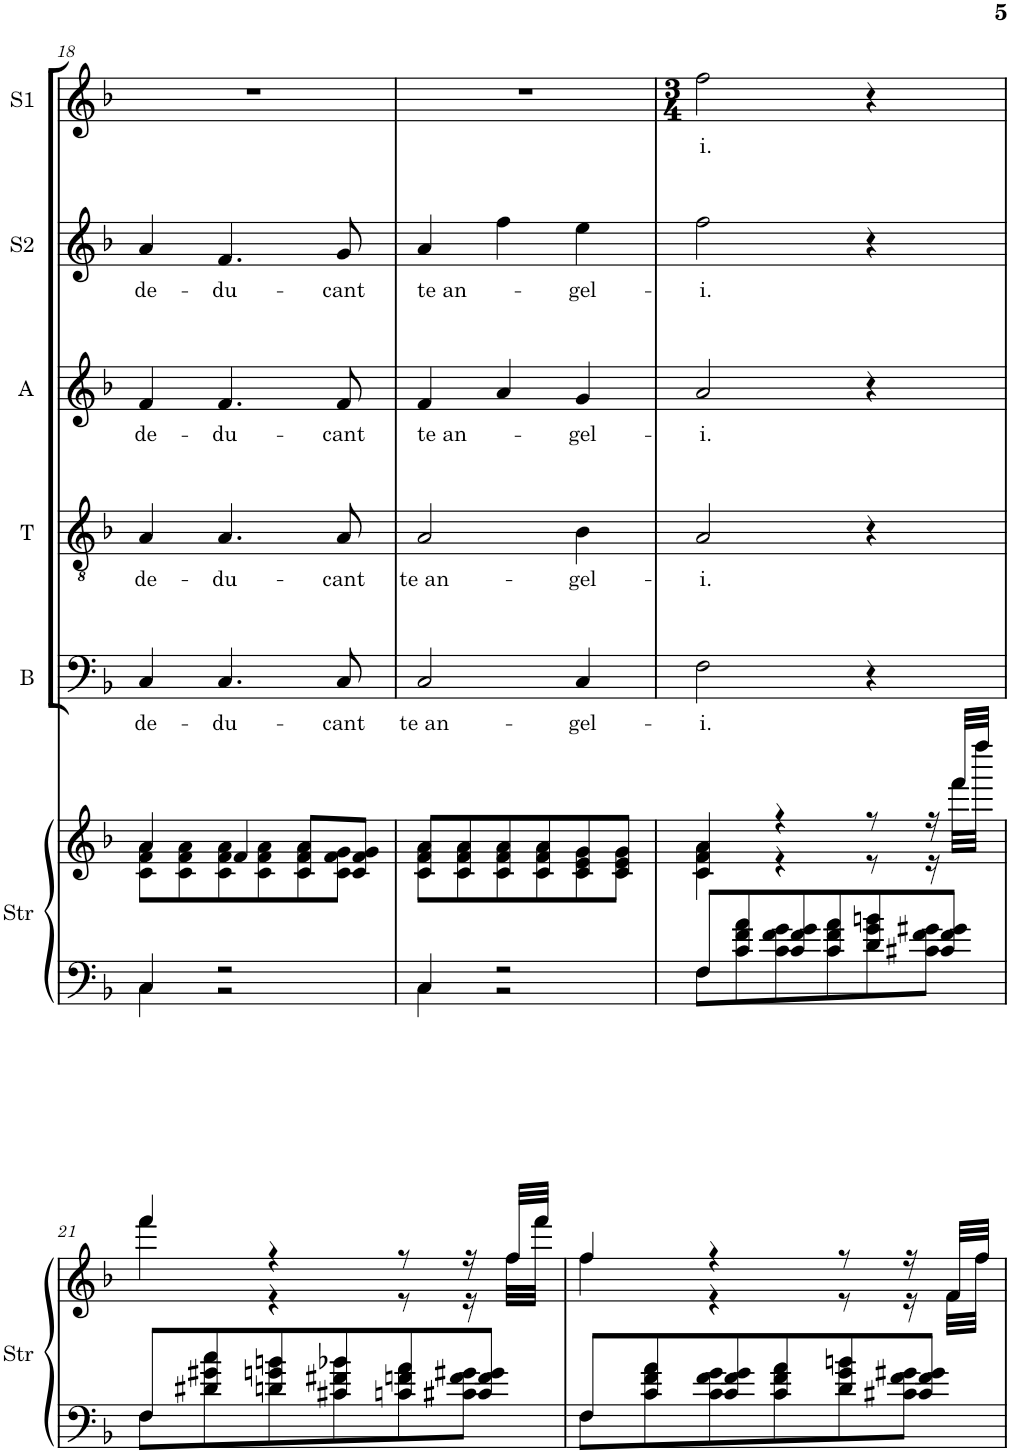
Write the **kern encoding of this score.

**kern	**kern	**kern	**text	**kern	**text	**kern	**text	**kern	**text	**kern	**text
*part6	*part6	*part5	*part5	*part4	*part4	*part3	*part3	*part2	*part2	*part1	*part1
*staff7	*staff6	*staff5	*staff5	*staff4	*staff4	*staff3	*staff3	*staff2	*staff2	*staff1	*staff1
*I"Strings	*	*I"Bass	*	*I"Tenor	*	*I"Alto	*	*I"Soprano 2	*	*I"Soprano 1	*
*I'Str	*	*I'B	*	*I'T	*	*I'A	*	*I'S2	*	*I'S1	*
!!LO:PB:g=z
*clefF4	*clefG2	*clefF4	*	*clefGv2	*	*clefG2	*	*clefG2	*	*clefG2	*
*k[b-]	*k[b-]	*k[b-]	*	*k[b-]	*	*k[b-]	*	*k[b-]	*	*k[b-]	*
*F:	*F:	*F:	*	*F:	*	*F:	*	*F:	*	*F:	*
*M3/4	*M3/4	*M3/4	*	*M3/4	*	*M3/4	*	*M3/4	*	*M3/4	*
=18	=18	=18	=18	=18	=18	=18	=18	=18	=18	=18	=18
*^	*^	*	*	*	*	*	*	*	*	*	*
!	!	!	!	!	!LO:LY:b	!	!LO:LY:b	!	!LO:LY:b	!	!LO:LY:b	!	!
4C/	4C\	4a/	8c\ 8f\ 8a\L	4C/	de-	4A/	de-	4f/	de-	4a/	de-	2.r	.
.	.	.	8c\ 8f\ 8a\	.	.	.	.	.	.	.	.	.	.
!	!	!	!	!	!LO:LY:b	!	!LO:LY:b	!	!LO:LY:b	!	!LO:LY:b	!	!
2r	2r	4f/	8c\ 8f\ 8a\	4.C/	-du-	4.A/	-du-	4.f/	-du-	4.f/	-du-	.	.
.	.	.	8c\ 8f\ 8a\	.	.	.	.	.	.	.	.	.	.
.	.	8c/ 8f/ 8a/L	8c\ 8f\ 8a\	.	.	.	.	.	.	.	.	.	.
!	!	!	!	!	!LO:LY:b	!	!LO:LY:b	!	!LO:LY:b	!	!LO:LY:b	!	!
.	.	8c/ 8f/ 8g/J	8c\ 8f\ 8g\J	8C/	-cant	8A/	-cant	8f/	-cant	8g/	-cant	.	.
=19	=19	=19	=19	=19	=19	=19	=19	=19	=19	=19	=19	=19	=19
!	!	!	!	!	!LO:LY:b	!	!LO:LY:b	!	!LO:LY:b	!	!LO:LY:b	!	!
4C/	4C\	8c/ 8f/ 8a/L	8c\ 8f\ 8a\L	2C/	te an-	2A/	te an-	4f/	te an-	4a/	te an-	2.r	.
.	.	8c/ 8f/ 8a/	8c\ 8f\ 8a\	.	.	.	.	.	.	.	.	.	.
2r	2r	8c/ 8f/ 8a/	8c\ 8f\ 8a\	.	.	.	.	4a/	.	4ff\	.	.	.
.	.	8c/ 8f/ 8a/	8c\ 8f\ 8a\	.	.	.	.	.	.	.	.	.	.
!	!	!	!	!	!LO:LY:b	!	!LO:LY:b	!	!LO:LY:b	!	!LO:LY:b	!	!
.	.	8c/ 8e/ 8g/	8c\ 8e\ 8g\	4C/	-gel-	4B-\	-gel-	4g/	-gel-	4ee\	-gel-	.	.
.	.	8c/ 8e/ 8g/J	8c\ 8e\ 8g\J	.	.	.	.	.	.	.	.	.	.
=20	=20	=20	=20	=20	=20	=20	=20	=20	=20	=20	=20	=20	=20
*	*	*	*	*	*	*	*	*	*	*	*	*M3/4	*
!	!	!	!	!	!LO:LY:b	!	!LO:LY:b	!	!LO:LY:b	!	!LO:LY:b	!	!LO:LY:b
8F/L	8F\L	4c/ 4f/ 4a/	4c\ 4f\ 4a\	2F\	-i.	2A/	-i.	2a/	-i.	2ff\	-i.	2ff\	i.
8c/ 8f/ 8a/	8c\ 8f\ 8a\	.	.	.	.	.	.	.	.	.	.	.	.
8c/ 8f/ 8g/	8c\ 8f\ 8g\	4r	4r	.	.	.	.	.	.	.	.	.	.
8c/ 8f/ 8a/	8c\ 8f\ 8a\	.	.	.	.	.	.	.	.	.	.	.	.
8d/ 8g/ 8bn/	8d\ 8g\ 8b\	8r	8r	4r	.	4r	.	4r	.	4r	.	4r	.
8c#X/ 8f/ 8g#X/J	8c#\ 8f\ 8g#\J	16r	16r	.	.	.	.	.	.	.	.	.	.
.	.	32fff/LLL	32fff\LLL	.	.	.	.	.	.	.	.	.	.
.	.	32ffff/JJJ	32ffff\JJJ	.	.	.	.	.	.	.	.	.	.
!!LO:LB:g=z
=21	=21	=21	=21	=21	=21	=21	=21	=21	=21	=21	=21	=21	=21
8F/L	8F\L	4fff/	4fff\	2.r	.	2.r	.	2.r	.	2.r	.	2.r	.
8d#X/ 8g#X/ 8cc/	8d#\ 8g#\ 8cc\	.	.	.	.	.	.	.	.	.	.	.	.
8dn/ 8gn/ 8bn/	8d\ 8g\ 8b\	4r	4r	.	.	.	.	.	.	.	.	.	.
8c#X/ 8f#X/ 8b-X/	8c#\ 8f#\ 8b-\	.	.	.	.	.	.	.	.	.	.	.	.
8cn/ 8fn/ 8a/	8c\ 8f\ 8a\	8r	8r	.	.	.	.	.	.	.	.	.	.
8c#X/ 8f/ 8g#X/J	8c#\ 8f\ 8g#\J	16r	16r	.	.	.	.	.	.	.	.	.	.
.	.	32ff/LLL	32ff\LLL	.	.	.	.	.	.	.	.	.	.
.	.	32fff/JJJ	32fff\JJJ	.	.	.	.	.	.	.	.	.	.
=22	=22	=22	=22	=22	=22	=22	=22	=22	=22	=22	=22	=22	=22
8F/L	8F\L	4ff/	4ff\	2.r	.	2.r	.	2.r	.	2.r	.	2.r	.
8c/ 8f/ 8a/	8c\ 8f\ 8a\	.	.	.	.	.	.	.	.	.	.	.	.
8c/ 8f/ 8g/	8c\ 8f\ 8g\	4r	4r	.	.	.	.	.	.	.	.	.	.
8c/ 8f/ 8a/	8c\ 8f\ 8a\	.	.	.	.	.	.	.	.	.	.	.	.
8d/ 8g/ 8bn/	8d\ 8g\ 8b\	8r	8r	.	.	.	.	.	.	.	.	.	.
8c#X/ 8f/ 8g#X/J	8c#\ 8f\ 8g#\J	16r	16r	.	.	.	.	.	.	.	.	.	.
.	.	32f/LLL	32f\LLL	.	.	.	.	.	.	.	.	.	.
.	.	32ff/JJJ	32ff\JJJ	.	.	.	.	.	.	.	.	.	.
*v	*v	*	*	*	*	*	*	*	*	*	*	*	*
*	*v	*v	*	*	*	*	*	*	*	*	*	*
=	=	=	=	=	=	=	=	=	=	=	=
*-	*-	*-	*-	*-	*-	*-	*-	*-	*-	*-	*-
